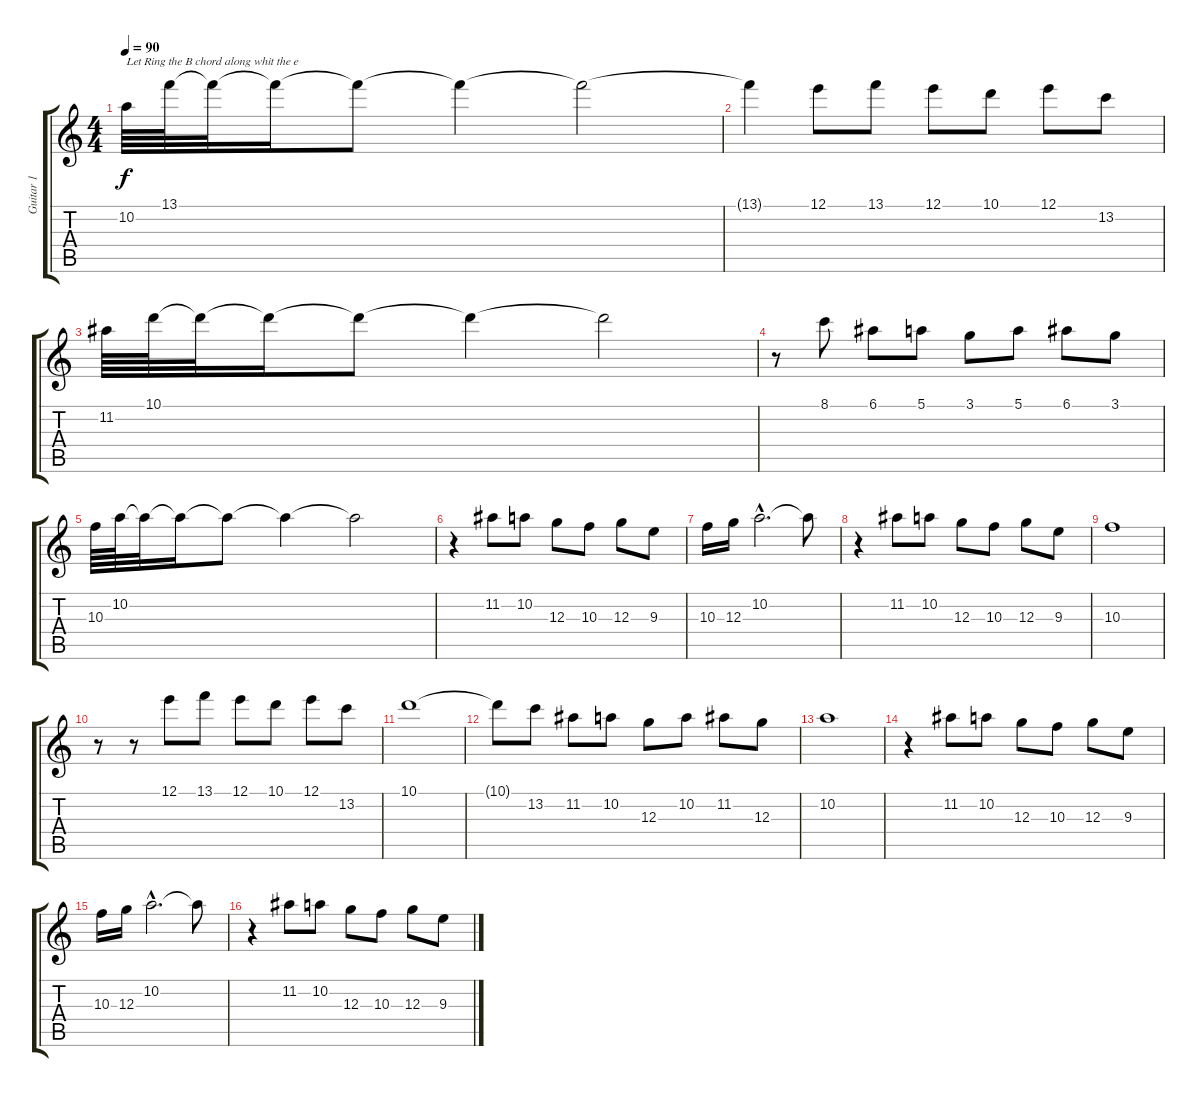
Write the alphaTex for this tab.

\track ("Guitar 1" "Guitar 1") {instrument acousticguitarnylon}
\staff {score tabs}
\tuning (E4 B3 G3 D3 A2 E2) {hide}
\ts (4 4)
\tempo 90
\clef g2
\ks c
10.2.64{txt "Let Ring the B chord along whit the e" dy f instrument acousticguitarnylon} 13.1.64 13.1{t}.32 13.1{t}.16 13.1{t}.8 13.1{t}.4 13.1{t}.2 |
13.1{t}.4 12.1.8 13.1.8 12.1.8 10.1.8 12.1.8 13.2.8 |
11.2.64 10.1.64 10.1{t}.32 10.1{t}.16 10.1{t}.8 10.1{t}.4 10.1{t}.2 |
r.8 8.1.8 6.1.8 5.1.8 3.1.8 5.1.8 6.1.8 3.1.8 |
10.3.64 10.2.64 10.2{t}.32 10.2{t}.16 10.2{t}.8 10.2{t}.4 10.2{t}.2 |
r.4 11.2.8 10.2.8 12.3.8 10.3.8 12.3.8 9.3.8 |
10.3.16 12.3.16 10.2{hac}.2{d} 10.2{t}.8 |
r.4 11.2.8 10.2.8 12.3.8 10.3.8 12.3.8 9.3.8 |
10.3.1 |
r.8 r.8 12.1.8 13.1.8 12.1.8 10.1.8 12.1.8 13.2.8 |
10.1.1 |
10.1{t}.8 13.2.8 11.2.8 10.2.8 12.3.8 10.2.8 11.2.8 12.3.8 |
10.2.1 |
r.4 11.2.8 10.2.8 12.3.8 10.3.8 12.3.8 9.3.8 |
10.3.16 12.3.16 10.2{hac}.2{d} 10.2{t}.8 |
r.4 11.2.8 10.2.8 12.3.8 10.3.8 12.3.8 9.3.8
